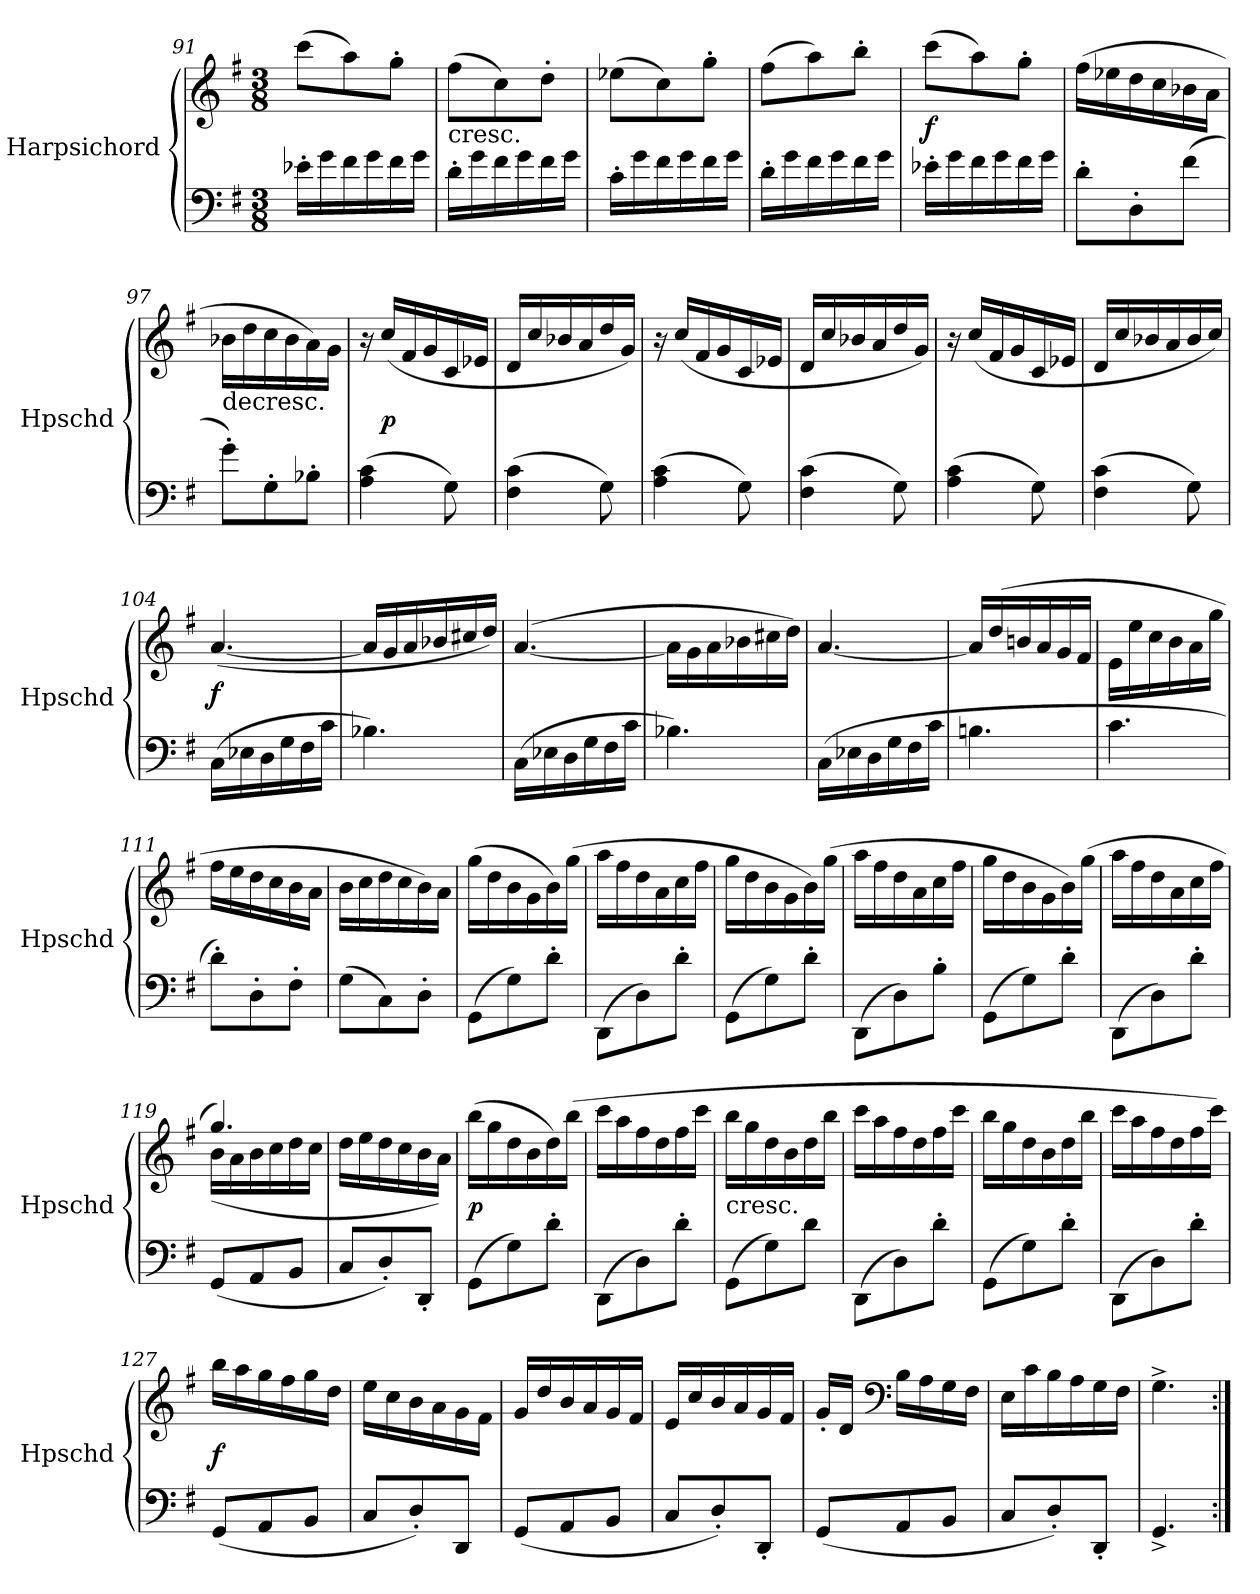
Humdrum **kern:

**kern	**kern	**dynam
*part1	*part1	*part1
*staff2	*staff1	*staff1/2
*I"Harpsichord	*	*
*I'Hpschd	*	*
*clefF4	*clefG2	*
*k[f#]	*k[f#]	*
*G:	*G:	*
*M3/8	*M3/8	*
=91	=91	=91
16e-X'\LL	(8ccc\L	.
16g\	.	.
16f#\	8aa\)	.
16g\	.	.
16f#\	8gg'\J	.
16g\JJ	.	.
=92	=92	=92
!	!LO:TX:c:t=cresc.	!
16d'\LL	(8ff#\L	.
16g\	.	.
16f#\	8cc\)	.
16g\	.	.
16f#\	8dd'\J	.
16g\JJ	.	.
=93	=93	=93
16c'\LL	(8ee-X\L	.
16g\	.	.
16f#\	8cc\)	.
16g\	.	.
16f#\	8gg'\J	.
16g\JJ	.	.
=94	=94	=94
16d'\LL	(8ff#\L	.
16g\	.	.
16f#\	8aa\)	.
16g\	.	.
16f#\	8bb'\J	.
16g\JJ	.	.
=95	=95	=95
16e-X'\LL	(8ccc\L	f
16g\	.	.
16f#\	8aa\)	.
16g\	.	.
16f#\	8gg'\J	.
16g\JJ	.	.
=96	=96	=96
8d'\L	(16ff#\LL	.
.	16ee-X\	.
8D'\	16dd\	.
.	16cc\	.
(8f#\J	16b-X\	.
.	16a\JJ	.
=97	=97	=97
!	!LO:TX:c:t=decresc.	!
8g'\L)	16b-X\LL	.
.	16dd\	.
8G'\	16cc\	.
.	16b-\	.
8B-X'\J	16a\)	.
.	16g\JJ	.
=98	=98	=98
(4A\ 4c\	16r	.
.	(16cc/LL	p
.	16f#/	.
.	16g/	.
8G\)	16c/	.
.	16e-X/JJ	.
=99	=99	=99
(4F#\ 4c\	16d/LL	.
.	16cc/	.
.	16b-X/	.
.	16a/	.
8G\)	16dd/	.
.	16g/JJ)	.
=100	=100	=100
(4A\ 4c\	16r	.
.	(16cc/LL	.
.	16f#/	.
.	16g/	.
8G\)	16c/	.
.	16e-X/JJ	.
=101	=101	=101
(4F#\ 4c\	16d/LL	.
.	16cc/	.
.	16b-X/	.
.	16a/	.
8G\)	16dd/	.
.	16g/JJ)	.
=102	=102	=102
(4A\ 4c\	16r	.
.	(16cc/LL	.
.	16f#/	.
.	16g/	.
8G\)	16c/	.
.	16e-X/JJ	.
=103	=103	=103
(4F#\ 4c\	16d/LL	.
.	16cc/	.
.	16b-X/	.
.	16a/	.
8G\)	16b-/	.
.	16cc/JJ)	.
=104	=104	=104
(16C\LL	([4.a/	f
16E-X\	.	.
16D\	.	.
16G\	.	.
16F#\	.	.
16c\JJ	.	.
=105	=105	=105
4.B-X\)	16a/LL]	.
.	16g/	.
.	16a/	.
.	16b-X/	.
.	16cc#X/	.
.	16dd/JJ)	.
=106	=106	=106
(16C\LL	([4.a/	.
16E-X\	.	.
16D\	.	.
16G\	.	.
16F#\	.	.
16c\JJ	.	.
=107	=107	=107
4.B-X\)	16a\LL]	.
.	16g\	.
.	16a\	.
.	16b-X\	.
.	16cc#X\	.
.	16dd\JJ)	.
=108	=108	=108
(16C\LL	[4.a/	.
16E-X\	.	.
16D\	.	.
16G\	.	.
16F#\	.	.
16c\JJ	.	.
=109	=109	=109
4.Bn\	16a/LL]	.
.	(16dd/	.
.	16bn/	.
.	16a/	.
.	16g/	.
.	16f#/JJ	.
=110	=110	=110
4.c\	16e\LL	.
.	16ee\	.
.	16cc\	.
.	16b\	.
.	16a\	.
.	16gg\JJ	.
=111	=111	=111
8d'\L)	16ff#\LL	.
.	16ee\	.
8D'\	16dd\	.
.	16cc\	.
8F#'\J	16b\	.
.	16a\JJ	.
=112	=112	=112
(8G\L	16b\LL	.
.	16cc\	.
8C\)	16dd\	.
.	16cc\	.
8D'\J	16b\)	.
.	16a\JJ	.
=113	=113	=113
(8GG\L	(16gg\LL	.
.	16dd\	.
8G\)	16b\	.
.	16g\	.
8d'\J	16b\)	.
.	(16gg\JJ	.
=114	=114	=114
(8DD\L	16aa\LL	.
.	16ff#\	.
8D\)	16dd\	.
.	16a\	.
8d'\J	16cc\	.
.	16ff#\JJ	.
=115	=115	=115
(8GG\L	16gg\LL	.
.	16dd\	.
8G\)	16b\	.
.	16g\	.
8d'\J	16b\)	.
.	(16gg\JJ	.
=116	=116	=116
(8DD\L	16aa\LL	.
.	16ff#\	.
8D\)	16dd\	.
.	16a\	.
8B'\J	16cc\	.
.	16ff#\JJ	.
=117	=117	=117
(8GG\L	16gg\LL	.
.	16dd\	.
8G\)	16b\	.
.	16g\	.
8d'\J	16b\)	.
.	(16gg\JJ	.
=118	=118	=118
(8DD\L	16aa\LL	.
.	16ff#\	.
8D\)	16dd\	.
.	16a\	.
8d'\J	16cc\	.
.	16ff#\JJ	.
=119	=119	=119
*	*^	*
(8GG/L	4.gg/)	(16b\LL	.
.	.	16a\	.
8AA/	.	16b\	.
.	.	16cc\	.
8BB/J	.	16dd\	.
.	.	16cc\JJ	.
*	*v	*v	*
=120	=120	=120
8C/L	16dd\LL	.
.	16ee\	.
8D'/)	16dd\	.
.	16cc\	.
8DD'/J	16b\	.
.	16a\JJ)	.
=121	=121	=121
(8GG\L	(16bb\LL	p
.	16gg\	.
8G\)	16dd\	.
.	16b\	.
8d'\J	16dd\)	.
.	(16bb\JJ	.
=122	=122	=122
(8DD\L	16ccc\LL	.
.	16aa\	.
8D\)	16ff#\	.
.	16dd\	.
8d'\J	16ff#\	.
.	16ccc\JJ	.
=123	=123	=123
!	!LO:TX:c:t=cresc.	!
(8GG\L	16bb\LL	.
.	16gg\	.
8G\)	16dd\	.
.	16b\	.
8d\J	16dd\	.
.	16bb\JJ	.
=124	=124	=124
(8DD\L	16ccc\LL	.
.	16aa\	.
8D\)	16ff#\	.
.	16dd\	.
8d'\J	16ff#\	.
.	16ccc\JJ	.
=125	=125	=125
(8GG\L	16bb\LL	.
.	16gg\	.
8G\)	16dd\	.
.	16b\	.
8d'\J	16dd\	.
.	16bb\JJ	.
=126	=126	=126
(8DD\L	16ccc\LL	.
.	16aa\	.
8D\)	16ff#\	.
.	16dd\	.
8d'\J	16ff#\	.
.	16ccc\JJ)	.
=127	=127	=127
(8GG/L	16bb\LL	f
.	16aa\	.
8AA/	16gg\	.
.	16ff#\	.
8BB/J	16gg\	.
.	16dd\JJ	.
=128	=128	=128
8C/L	16ee\LL	.
.	16cc\	.
8D'/)	16b\	.
.	16a\	.
8DD/J	16g\	.
.	16f#\JJ	.
=129	=129	=129
(8GG/L	16g/LL	.
.	16dd/	.
8AA/	16b/	.
.	16a/	.
8BB/J	16g/	.
.	16f#/JJ	.
=130	=130	=130
8C/L	16e/LL	.
.	16cc/	.
8D'/)	16b/	.
.	16a/	.
8DD'/J	16g/	.
.	16f#/JJ	.
=131	=131	=131
(8GG/L	16g'/LL	.
.	16d/JJ	.
*	*clefF4	*
8AA/	16B\LL	.
.	16A\	.
8BB/J	16G\	.
.	16F#\JJ	.
=132	=132	=132
8C/L	16E\LL	.
.	16c\	.
8D'/)	16B\	.
.	16A\	.
8DD'/J	16G\	.
.	16F#\JJ	.
=133	=133	=133
4.GG^/	4.G^\	.
=:|!	=:|!	=:|!
*-	*-	*-
